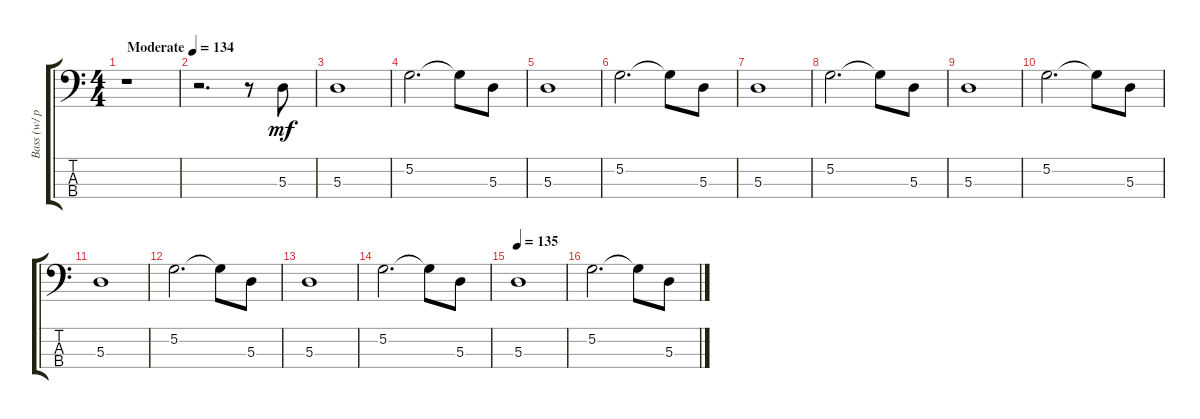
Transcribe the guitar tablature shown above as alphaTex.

\track ("Bass (w/ pick)" "Bass (w/ p") {instrument electricbassfinger}
\staff {score tabs}
\tuning (G2 D2 A1 E1) {hide}
\ts (4 4)
\tempo (134 "Moderate")
\clef f4
\ks c
r.1{dy mf instrument electricbassfinger} |
r.2{d} r.8 5.3.8 |
5.3.1 |
5.2.2{d} 5.2{t}.8 5.3.8 |
5.3.1 |
5.2.2{d} 5.2{t}.8 5.3.8 |
5.3.1 |
5.2.2{d} 5.2{t}.8 5.3.8 |
5.3.1 |
5.2.2{d} 5.2{t}.8 5.3.8 |
5.3.1 |
5.2.2{d} 5.2{t}.8 5.3.8 |
5.3.1 |
5.2.2{d} 5.2{t}.8 5.3.8 |
\tempo 135
5.3.1 |
5.2.2{d} 5.2{t}.8 5.3.8
